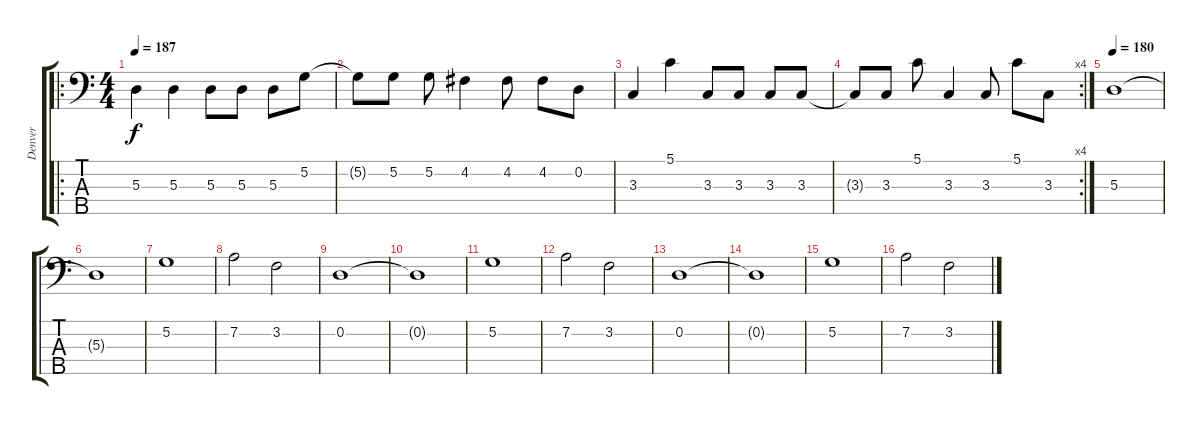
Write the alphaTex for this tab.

\track ("Denver" "Denver") {instrument electricbassfinger}
\staff {score tabs}
\tuning (G2 D2 A1 E1 B0) {hide}
\ro
\ts (4 4)
\tempo 187
\clef f4
\ks c
5.3.4{dy f instrument electricbassfinger} 5.3.4 5.3.8 5.3.8 5.3.8 5.2.8 |
5.2{t}.8 5.2.8 5.2.8 4.2.4 4.2.8 4.2.8 0.2.8 |
3.3.4 5.1.4 3.3.8 3.3.8 3.3.8 3.3.8 |
\rc 4
3.3{t}.8 3.3.8 5.1.8 3.3.4 3.3.8 5.1.8 3.3.8 |
\tempo 180
5.3.1 |
5.3{t}.1 |
5.2.1 |
7.2.2 3.2.2 |
0.2.1 |
0.2{t}.1 |
5.2.1 |
7.2.2 3.2.2 |
0.2.1 |
0.2{t}.1 |
5.2.1 |
7.2.2 3.2.2
